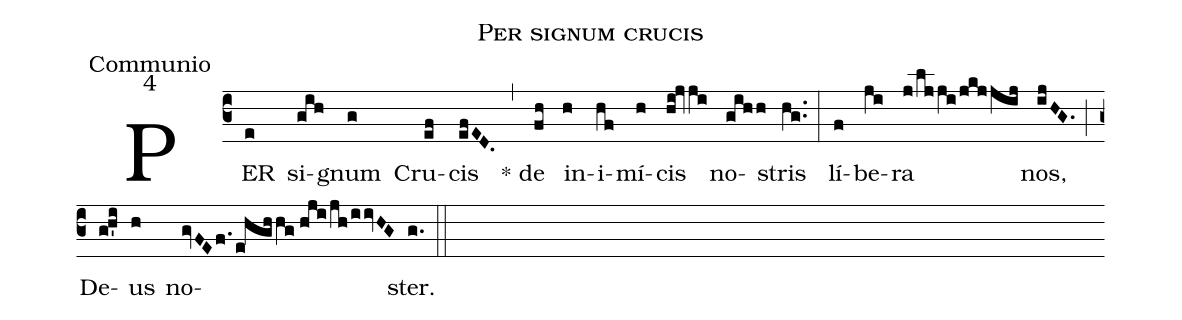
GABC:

name:Per signum crucis;
office-part:Communio;
mode:4;
%%
(c3) PER(e) si(gih)gnum(g) Cru(ef)cis(efED.) (,) ~* de(fh) in(h)i(hf)mí(h)cis(hi!jvji) no(gihh)stris(hg..) (:) lí(f)be(ji)ra(j/ljji/jkjjij) nos,(ijHG.) (;) De(gh'i)us(h) no(gvFEf./e!hghhg//hji/jh/iivHG)ster.(g.) (::)
